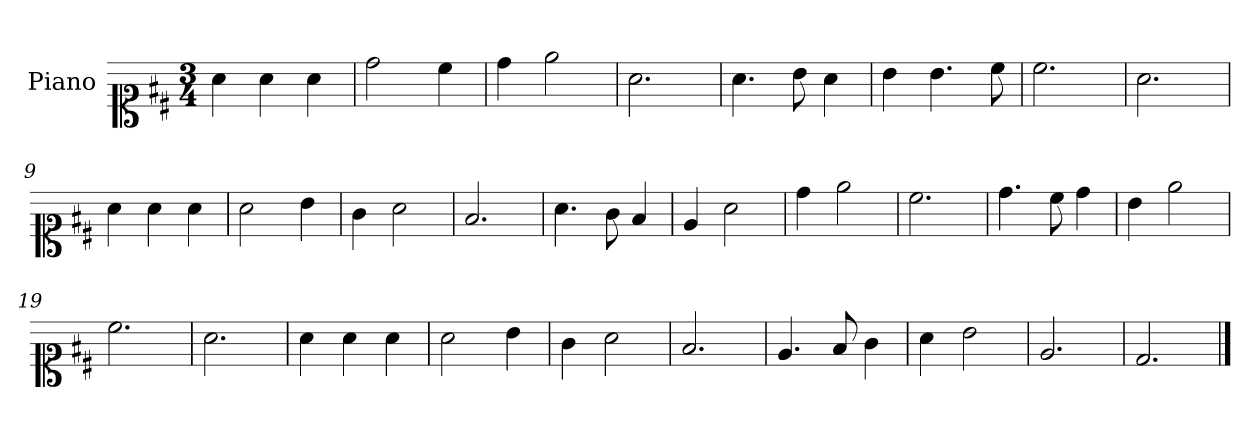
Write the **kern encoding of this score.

**kern
*part1
*staff1
*I"Piano
*I'Pno.
*clefC1
*k[f#c#]
*M3/4
=1
4a\
4a\
4a\
=2
2dd\
4cc#\
=3
4dd\
2ee\
=4
2.a\
=5
4.a\
8b\
4a\
=6
4b\
4.b\
8cc#\
=7
2.cc#\
=8
2.a\
=9
4a\
4a\
4a\
=10
2a\
4b\
=11
4g\
2a\
=12
2.f#/
=13
4.a\
8g\
4f#/
=14
4e/
2a\
=15
4dd\
2ee\
=16
2.cc#\
=17
4.dd\
8cc#\
4dd\
=18
4b\
2ee\
=19
2.cc#\
=20
2.a\
=21
4a\
4a\
4a\
=22
2a\
4b\
=23
4g\
2a\
=24
2.f#/
=25
4.e/
8f#/
4g\
=26
4a\
2b\
=27
2.e/
=28
2.d/
==
*-
